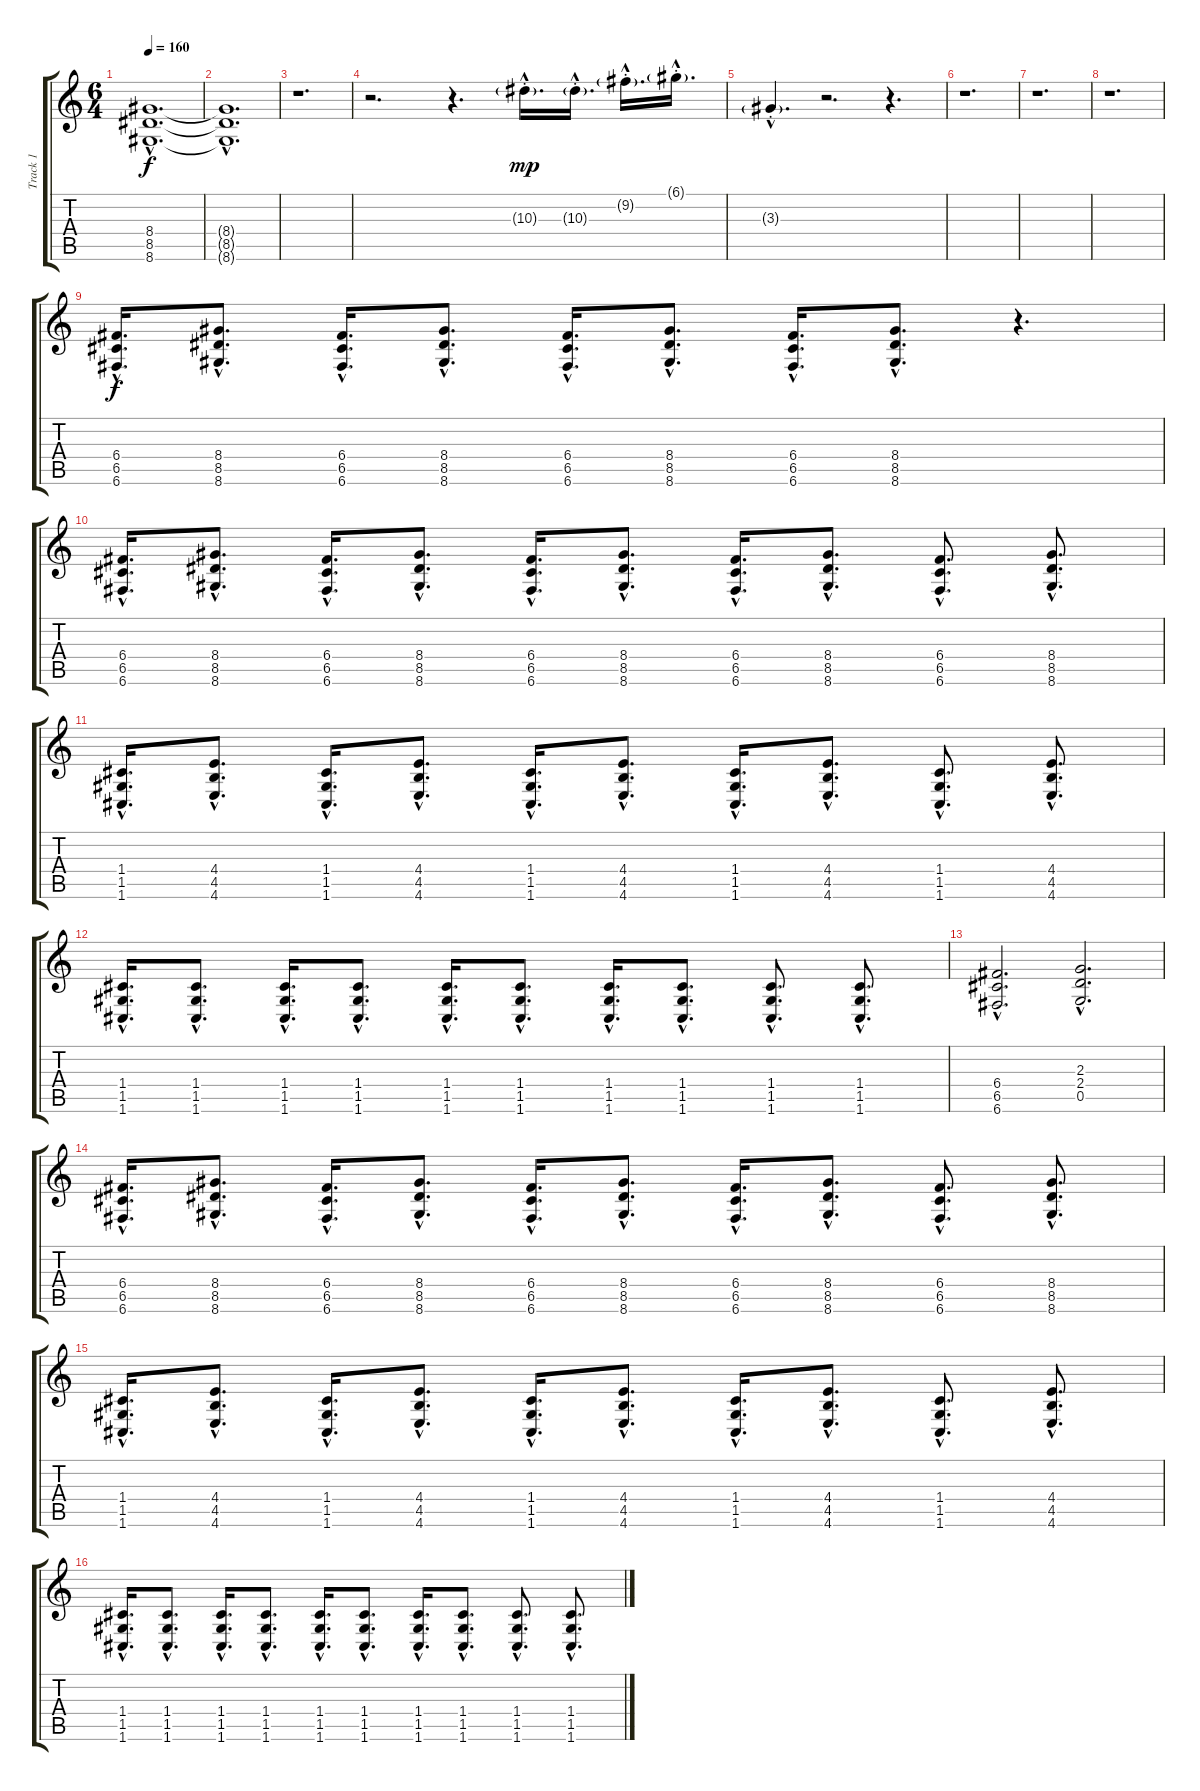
\track ("Track 1" "Track 1") {instrument distortionguitar}
\staff {score tabs}
\tuning (D4 A3 F3 C3 G2 C2) {hide}
\ts (6 4)
\tempo 160
\clef g2
\ks c
(8.4{hac} 8.5{hac} 8.6{hac}).1{d dy f} |
(8.4{hac t} 8.5{hac t} 8.6{hac t}).1{d} |
r.1{d} |
r.2{d} r.4{d} 10.3{g hac st}.16{d dy mp} 10.3{g hac st}.16{d} 9.2{g hac st}.16{d} 6.1{g hac st}.16{d} |
3.3{g hac st}.4{d} r.2{d} r.4{d} |
r.1{d} |
r.1{d} |
r.1{d} |
(6.4{hac} 6.5{hac} 6.6{hac}).16{d dy f} (8.4{hac} 8.5{hac} 8.6{hac}).8{d} (6.4{hac} 6.5{hac} 6.6{hac}).16{d} (8.4{hac} 8.5{hac} 8.6{hac}).8{d} (6.4{hac} 6.5{hac} 6.6{hac}).16{d} (8.4{hac} 8.5{hac} 8.6{hac}).8{d} (6.4{hac} 6.5{hac} 6.6{hac}).16{d} (8.4{hac} 8.5{hac} 8.6{hac}).8{d} r.4{d} |
(6.4{hac} 6.5{hac} 6.6{hac}).16{d} (8.4{hac} 8.5{hac} 8.6{hac}).8{d} (6.4{hac} 6.5{hac} 6.6{hac}).16{d} (8.4{hac} 8.5{hac} 8.6{hac}).8{d} (6.4{hac} 6.5{hac} 6.6{hac}).16{d} (8.4{hac} 8.5{hac} 8.6{hac}).8{d} (6.4{hac} 6.5{hac} 6.6{hac}).16{d} (8.4{hac} 8.5{hac} 8.6{hac}).8{d} (6.4{hac} 6.5{hac} 6.6{hac}).8{d} (8.4{hac} 8.5{hac} 8.6{hac}).8{d} |
(1.4{hac} 1.5{hac} 1.6{hac}).16{d} (4.4{hac} 4.5{hac} 4.6{hac}).8{d} (1.4{hac} 1.5{hac} 1.6{hac}).16{d} (4.4{hac} 4.5{hac} 4.6{hac}).8{d} (1.4{hac} 1.5{hac} 1.6{hac}).16{d} (4.4{hac} 4.5{hac} 4.6{hac}).8{d} (1.4{hac} 1.5{hac} 1.6{hac}).16{d} (4.4{hac} 4.5{hac} 4.6{hac}).8{d} (1.4{hac} 1.5{hac} 1.6{hac}).8{d} (4.4{hac} 4.5{hac} 4.6{hac}).8{d} |
(1.4{hac} 1.5{hac} 1.6{hac}).16{d} (1.4{hac} 1.5{hac} 1.6{hac}).8{d} (1.4{hac} 1.5{hac} 1.6{hac}).16{d} (1.4{hac} 1.5{hac} 1.6{hac}).8{d} (1.4{hac} 1.5{hac} 1.6{hac}).16{d} (1.4{hac} 1.5{hac} 1.6{hac}).8{d} (1.4{hac} 1.5{hac} 1.6{hac}).16{d} (1.4{hac} 1.5{hac} 1.6{hac}).8{d} (1.4{hac} 1.5{hac} 1.6{hac}).8{d} (1.4{hac} 1.5{hac} 1.6{hac}).8{d} |
(6.4{hac} 6.5{hac} 6.6{hac}).2{d} (2.3{hac} 2.4{hac} 0.5{hac}).2{d} |
(6.4{hac} 6.5{hac} 6.6{hac}).16{d} (8.4{hac} 8.5{hac} 8.6{hac}).8{d} (6.4{hac} 6.5{hac} 6.6{hac}).16{d} (8.4{hac} 8.5{hac} 8.6{hac}).8{d} (6.4{hac} 6.5{hac} 6.6{hac}).16{d} (8.4{hac} 8.5{hac} 8.6{hac}).8{d} (6.4{hac} 6.5{hac} 6.6{hac}).16{d} (8.4{hac} 8.5{hac} 8.6{hac}).8{d} (6.4{hac} 6.5{hac} 6.6{hac}).8{d} (8.4{hac} 8.5{hac} 8.6{hac}).8{d} |
(1.4{hac} 1.5{hac} 1.6{hac}).16{d} (4.4{hac} 4.5{hac} 4.6{hac}).8{d} (1.4{hac} 1.5{hac} 1.6{hac}).16{d} (4.4{hac} 4.5{hac} 4.6{hac}).8{d} (1.4{hac} 1.5{hac} 1.6{hac}).16{d} (4.4{hac} 4.5{hac} 4.6{hac}).8{d} (1.4{hac} 1.5{hac} 1.6{hac}).16{d} (4.4{hac} 4.5{hac} 4.6{hac}).8{d} (1.4{hac} 1.5{hac} 1.6{hac}).8{d} (4.4{hac} 4.5{hac} 4.6{hac}).8{d} |
(1.4{hac} 1.5{hac} 1.6{hac}).16{d} (1.4{hac} 1.5{hac} 1.6{hac}).8{d} (1.4{hac} 1.5{hac} 1.6{hac}).16{d} (1.4{hac} 1.5{hac} 1.6{hac}).8{d} (1.4{hac} 1.5{hac} 1.6{hac}).16{d} (1.4{hac} 1.5{hac} 1.6{hac}).8{d} (1.4{hac} 1.5{hac} 1.6{hac}).16{d} (1.4{hac} 1.5{hac} 1.6{hac}).8{d} (1.4{hac} 1.5{hac} 1.6{hac}).8{d} (1.4{hac} 1.5{hac} 1.6{hac}).8{d}
